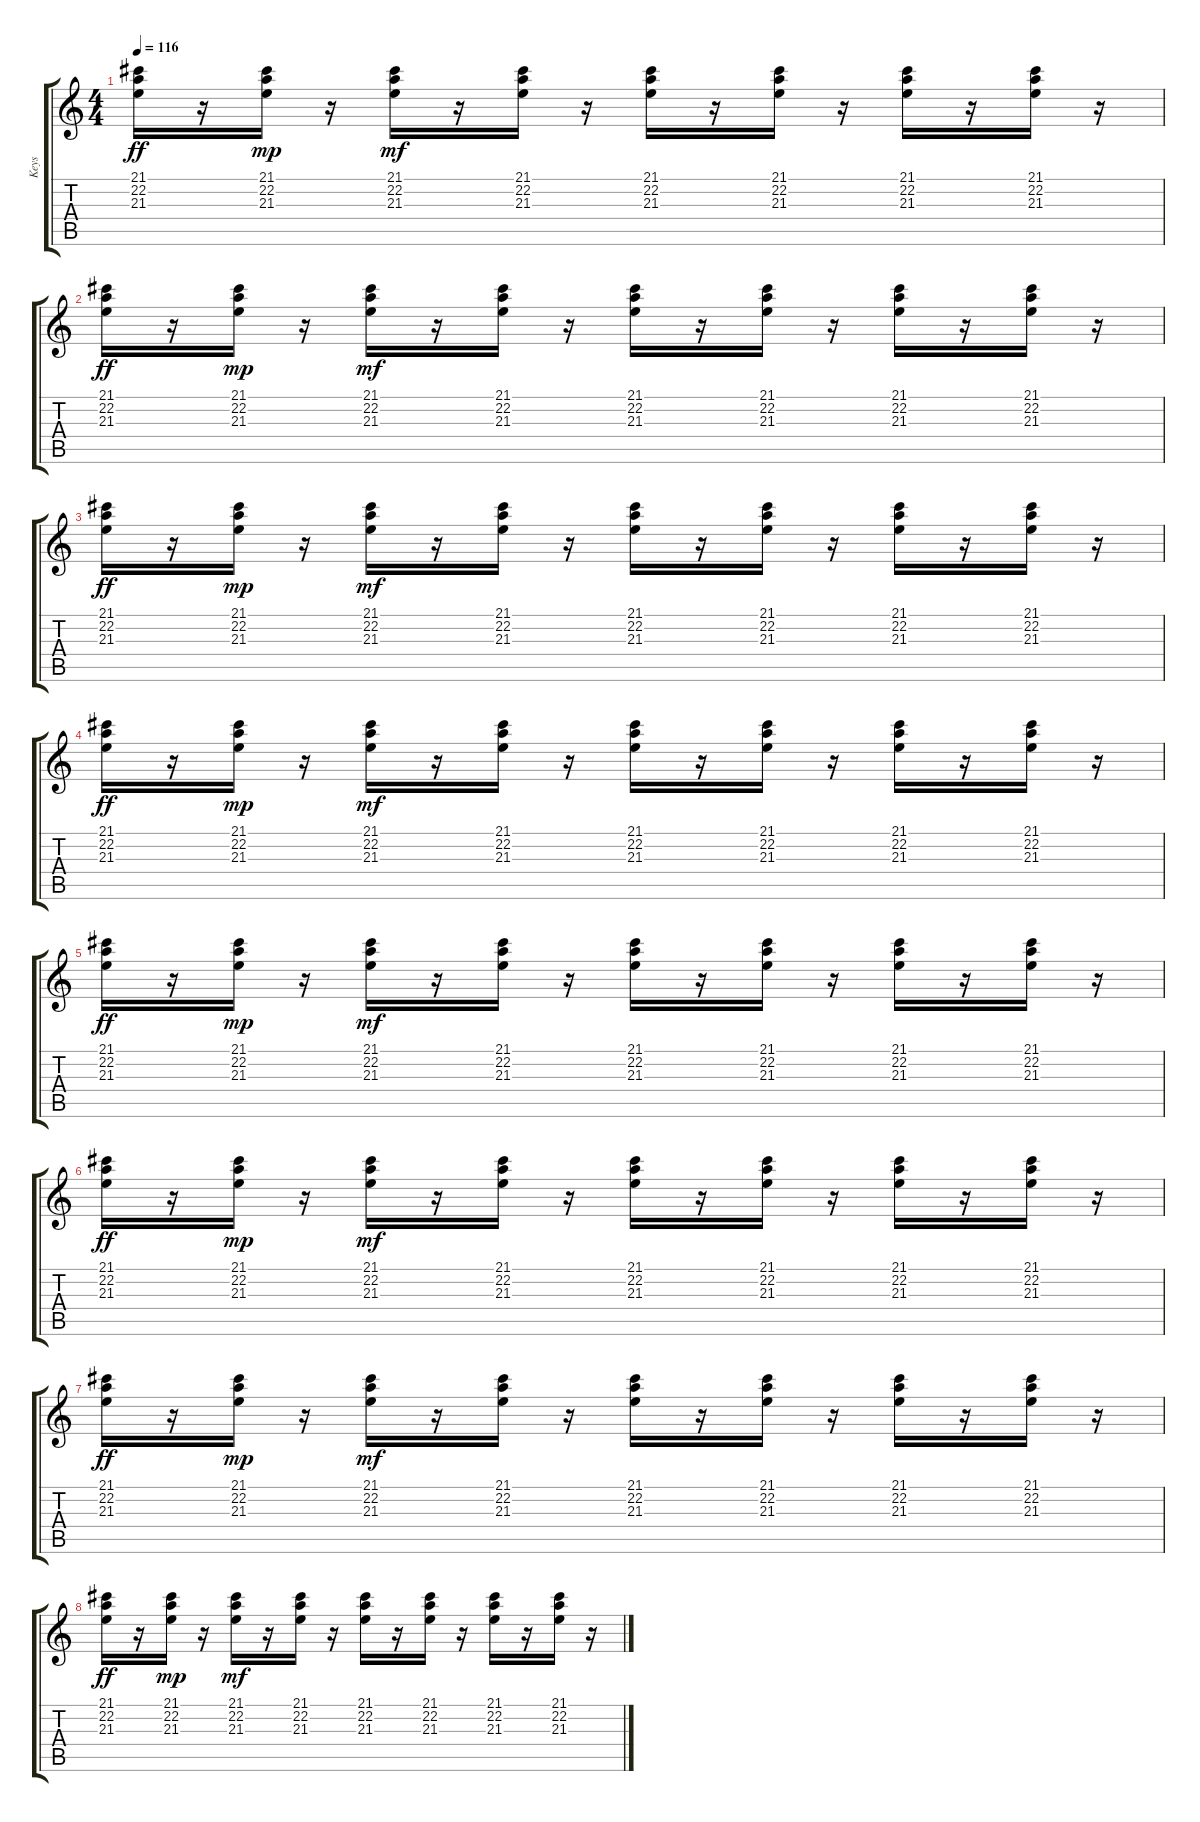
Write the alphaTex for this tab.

\track ("Keys" "Keys") {instrument brightacousticpiano}
\staff {score tabs}
\tuning (E4 B3 G3 D3 A2 E2) {hide}
\ts (4 4)
\tempo 116
\clef g2
\ks c
(21.1 22.2 21.3).16{dy ff} r.16 (21.1 22.2 21.3).16{dy mp} r.16 (21.1 22.2 21.3).16{dy mf} r.16 (21.1 22.2 21.3).16 r.16 (21.1 22.2 21.3).16 r.16 (21.1 22.2 21.3).16 r.16 (21.1 22.2 21.3).16 r.16 (21.1 22.2 21.3).16 r.16 |
(21.1 22.2 21.3).16{dy ff} r.16 (21.1 22.2 21.3).16{dy mp} r.16 (21.1 22.2 21.3).16{dy mf} r.16 (21.1 22.2 21.3).16 r.16 (21.1 22.2 21.3).16 r.16 (21.1 22.2 21.3).16 r.16 (21.1 22.2 21.3).16 r.16 (21.1 22.2 21.3).16 r.16 |
(21.1 22.2 21.3).16{dy ff} r.16 (21.1 22.2 21.3).16{dy mp} r.16 (21.1 22.2 21.3).16{dy mf} r.16 (21.1 22.2 21.3).16 r.16 (21.1 22.2 21.3).16 r.16 (21.1 22.2 21.3).16 r.16 (21.1 22.2 21.3).16 r.16 (21.1 22.2 21.3).16 r.16 |
(21.1 22.2 21.3).16{dy ff} r.16 (21.1 22.2 21.3).16{dy mp} r.16 (21.1 22.2 21.3).16{dy mf} r.16 (21.1 22.2 21.3).16 r.16 (21.1 22.2 21.3).16 r.16 (21.1 22.2 21.3).16 r.16 (21.1 22.2 21.3).16 r.16 (21.1 22.2 21.3).16 r.16 |
(21.1 22.2 21.3).16{dy ff} r.16 (21.1 22.2 21.3).16{dy mp} r.16 (21.1 22.2 21.3).16{dy mf} r.16 (21.1 22.2 21.3).16 r.16 (21.1 22.2 21.3).16 r.16 (21.1 22.2 21.3).16 r.16 (21.1 22.2 21.3).16 r.16 (21.1 22.2 21.3).16 r.16 |
(21.1 22.2 21.3).16{dy ff} r.16 (21.1 22.2 21.3).16{dy mp} r.16 (21.1 22.2 21.3).16{dy mf} r.16 (21.1 22.2 21.3).16 r.16 (21.1 22.2 21.3).16 r.16 (21.1 22.2 21.3).16 r.16 (21.1 22.2 21.3).16 r.16 (21.1 22.2 21.3).16 r.16 |
(21.1 22.2 21.3).16{dy ff} r.16 (21.1 22.2 21.3).16{dy mp} r.16 (21.1 22.2 21.3).16{dy mf} r.16 (21.1 22.2 21.3).16 r.16 (21.1 22.2 21.3).16 r.16 (21.1 22.2 21.3).16 r.16 (21.1 22.2 21.3).16 r.16 (21.1 22.2 21.3).16 r.16 |
(21.1 22.2 21.3).16{dy ff} r.16 (21.1 22.2 21.3).16{dy mp} r.16 (21.1 22.2 21.3).16{dy mf} r.16 (21.1 22.2 21.3).16 r.16 (21.1 22.2 21.3).16 r.16 (21.1 22.2 21.3).16 r.16 (21.1 22.2 21.3).16 r.16 (21.1 22.2 21.3).16 r.16
